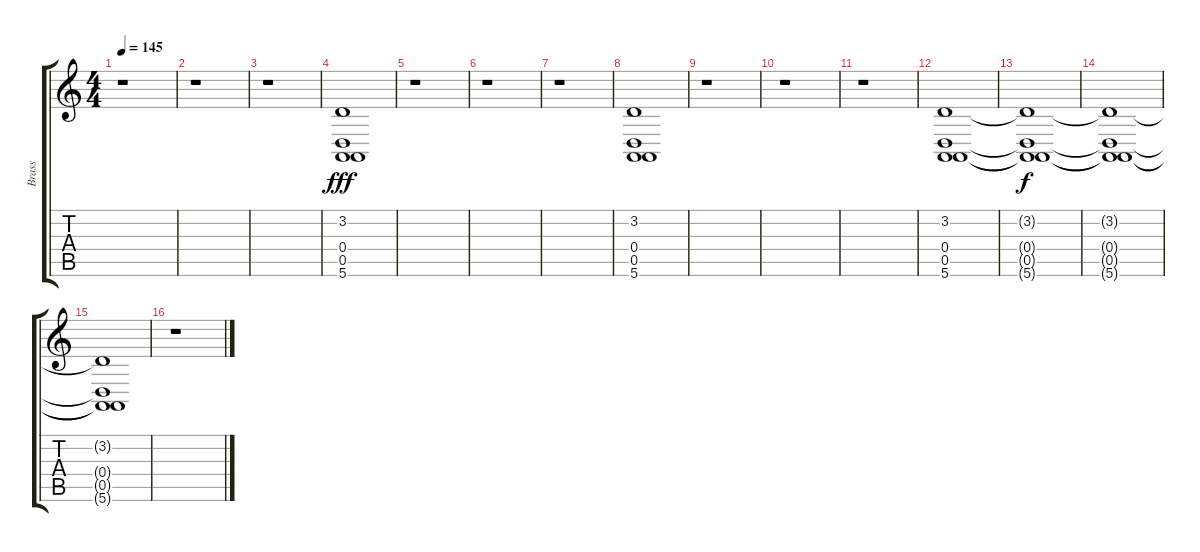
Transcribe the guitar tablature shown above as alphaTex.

\track ("Brass" "Brass") {instrument brasssection}
\staff {score tabs}
\tuning (E4 B3 G3 D3 A2 E2) {hide}
\ts (4 4)
\tempo 145
\clef g2
\ks c
r.1{dy f} |
r.1 |
r.1 |
(3.2 0.4 0.5 5.6).1{dy fff} |
r.1 |
r.1 |
r.1 |
(3.2 0.4 0.5 5.6).1 |
r.1 |
r.1 |
r.1 |
(3.2 0.4 0.5 5.6).1 |
(3.2{t} 0.4{t} 0.5{t} 5.6{t}).1{dy f} |
(3.2{t} 0.4{t} 0.5{t} 5.6{t}).1 |
(3.2{t} 0.4{t} 0.5{t} 5.6{t}).1 |
r.1
